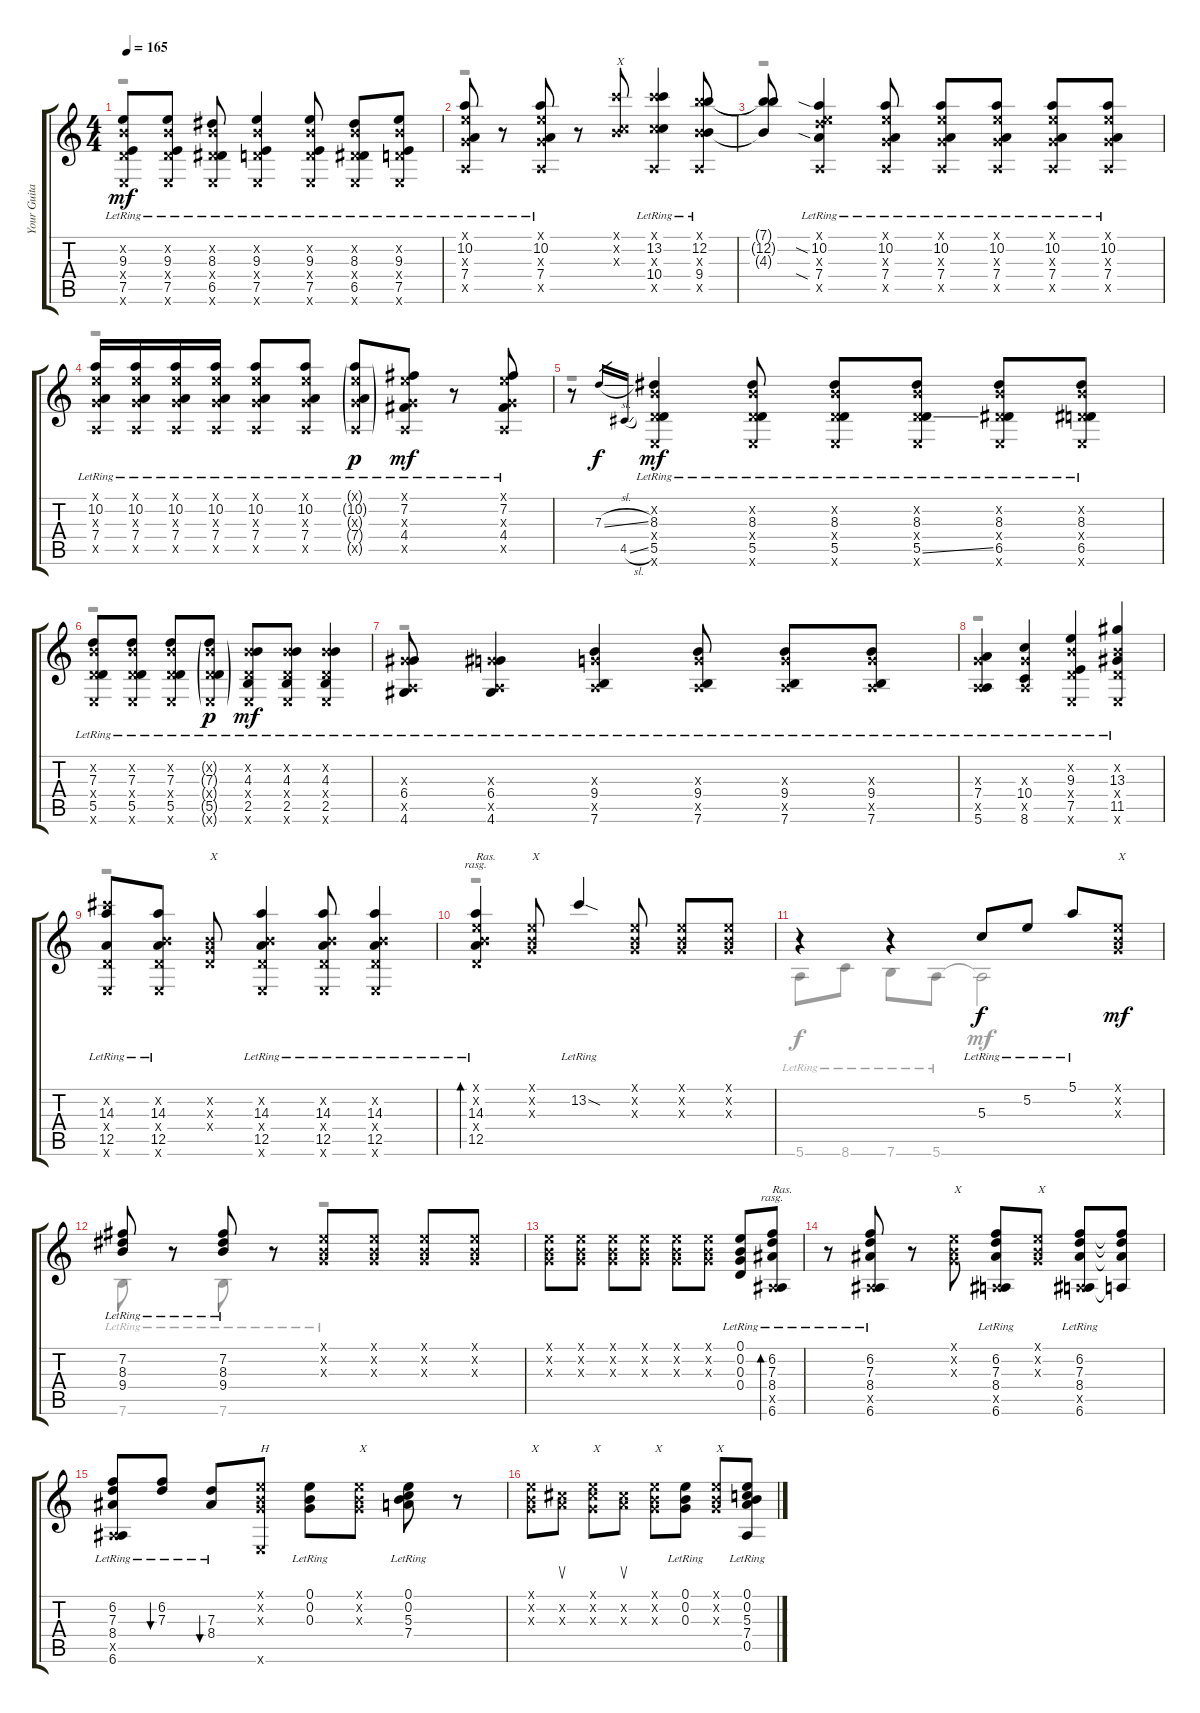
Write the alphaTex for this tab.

\track ("Your Guitar" "Your Guita") {instrument acousticguitarsteel}
\staff {score tabs}
\tuning (E4 B3 G3 D3 A2 E2) {hide}
\voice
\ts (4 4)
\tempo 165
\clef g2
\ks c
(0.2{x} 9.3{lr} 0.4{x} 7.5{lr} 0.6{x}).8{dy mf} (0.2{x} 9.3{lr} 0.4{x} 7.5{lr} 0.6{x}).8 (0.2{x} 8.3{lr} 0.4{x} 6.5{lr} 0.6{x}).8 (0.2{x} 9.3{lr} 0.4{x} 7.5{lr} 0.6{x}).4 (0.2{x} 9.3{lr} 0.4{x} 7.5{lr} 0.6{x}).8 (0.2{x} 8.3{lr} 0.4{x} 6.5{lr} 0.6{x}).8 (0.2{x} 9.3{lr} 0.4{x} 7.5{lr} 0.6{x}).8 |
(0.1{x} 10.2{lr} 0.3{x} 7.4{lr} 0.5{x}).8 r.8 (0.1{x} 10.2{lr} 0.3{x} 7.4{lr} 0.5{x}).8 r.8 (8.1{x} 0.2{x} 5.3{x}).8{txt "X"} (8.1{x} 13.2{lr} 5.3{x} 10.4{lr} 0.5{x}).4 (7.1{x} 12.2{lr} 4.3{x} 9.4{lr} 0.5{x}).8 |
(7.1{t} 12.2{t} 4.3{t}).8 (0.1{x} 10.2{sia lr} 7.3{x} 7.4{sia lr} 0.5{x}).4 (0.1{x} 10.2{lr} 0.3{x} 7.4{lr} 0.5{x}).8 (0.1{x} 10.2{lr} 0.3{x} 7.4{lr} 0.5{x}).8 (0.1{x} 10.2{lr} 0.3{x} 7.4{lr} 0.5{x}).8 (0.1{x} 10.2{lr} 0.3{x} 7.4{lr} 0.5{x}).8 (0.1{x} 10.2{lr} 0.3{x} 7.4{lr} 0.5{x}).8 |
(0.1{x} 10.2{lr} 0.3{x} 7.4{lr} 0.5{x}).16 (0.1{x} 10.2{lr} 0.3{x} 7.4{lr} 0.5{x}).16 (0.1{x} 10.2{lr} 0.3{x} 7.4{lr} 0.5{x}).16 (0.1{x} 10.2{lr} 0.3{x} 7.4{lr} 0.5{x}).16 (0.1{x} 10.2{lr} 0.3{x} 7.4{lr} 0.5{x}).8 (0.1{x} 10.2{lr} 0.3{x} 7.4{lr} 0.5{x}).8 (0.1{g x} 10.2{g lr} 0.3{g x} 7.4{g lr} 0.5{g x}).8{dy p} (0.1{x} 7.2{lr} 0.3{x} 4.4{lr} 0.5{x}).8{dy mf} r.8 (0.1{x} 7.2{lr} 0.3{x} 4.4{lr} 0.5{x}).8 |
r.8 7.3{sl}.16{gr dy f} 4.5{sl}.16{gr} (0.2{x} 8.3{lr} 0.4{x} 5.5{lr} 0.6{x}).4{dy mf} (0.2{x} 8.3{lr} 0.4{x} 5.5{lr} 0.6{x}).8 (0.2{x} 8.3{lr} 0.4{x} 5.5{lr} 0.6{x}).8 (0.2{x} 8.3{lr} 0.4{x} 5.5{ss lr} 0.6{x}).8 (0.2{x} 8.3{lr} 0.4{x} 6.5{lr} 0.6{x}).8 (0.2{x} 8.3{lr} 0.4{x} 6.5{lr} 0.6{x}).8 |
(0.2{x} 7.3{lr} 0.4{x} 5.5{lr} 0.6{x}).8 (0.2{x} 7.3{lr} 0.4{x} 5.5{lr} 0.6{x}).8 (0.2{x} 7.3{lr} 0.4{x} 5.5{lr} 0.6{x}).8 (0.2{g x} 7.3{g lr} 0.4{g x} 5.5{g lr} 0.6{g x}).8{dy p} (0.2{x} 4.3{lr} 0.4{x} 2.5{lr} 0.6{x}).8{dy mf} (0.2{x} 4.3{lr} 0.4{x} 2.5{lr} 0.6{x}).8 (0.2{x} 4.3{lr} 0.4{x} 2.5{lr} 0.6{x}).4 |
(0.3{x} 6.4{lr} 0.5{x} 4.6{lr}).8 (0.3{x} 6.4{lr} 0.5{x} 4.6{lr}).4 (0.3{x} 9.4{lr} 0.5{x} 7.6{lr}).4 (0.3{x} 9.4{lr} 0.5{x} 7.6{lr}).8 (0.3{x} 9.4{lr} 0.5{x} 7.6{lr}).8 (0.3{x} 9.4{lr} 0.5{x} 7.6{lr}).8 |
(0.3{x} 7.4{lr} 0.5{x} 5.6{lr}).4 (0.3{x} 10.4{lr} 0.5{x} 8.6{lr}).4 (0.2{x} 9.3{lr} 0.4{x} 7.5{lr} 0.6{x}).4 (0.2{x} 13.3{lr} 0.4{x} 11.5{lr} 0.6{x}).4 |
(14.2{x} 14.3{lr} 0.4{x} 12.5{lr} 0.6{x}).8 (0.2{x} 14.3{lr} 0.4{x} 12.5{lr} 0.6{x}).8 (0.2{x} 0.3{x} 0.4{x}).8{txt "X"} (0.2{x} 14.3{lr} 0.4{x} 12.5{lr} 0.6{x}).4 (0.2{x} 14.3{lr} 0.4{x} 12.5{lr} 0.6{x}).8 (0.2{x} 14.3{lr} 0.4{x} 12.5{lr} 0.6{x}).4 |
(0.1{x} 0.2{x} 14.3{lr} 0.4{x} 12.5{lr}).4{bd 480 rasg ii txt "Ras."} (0.1{x} 0.2{x} 0.3{x}).8{txt "X"} 13.2{sod lr}.4 (0.1{x} 0.2{x} 0.3{x}).8 (0.1{x} 0.2{x} 0.3{x}).8 (0.1{x} 0.2{x} 0.3{x}).8 |
r.4 r.4 5.3{lr}.8{dy f} 5.2{lr}.8 5.1{lr}.8 (0.1{x} 0.2{x} 0.3{x}).8{txt "X" dy mf} |
(7.2{lr} 8.3{lr} 9.4{lr}).8 r.8 (7.2{lr} 8.3{lr} 9.4{lr}).8 r.8 (0.1{x} 0.2{x} 0.3{x}).8 (0.1{x} 0.2{x} 0.3{x}).8 (0.1{x} 0.2{x} 0.3{x}).8 (0.1{x} 0.2{x} 0.3{x}).8 |
(0.1{x} 0.2{x} 0.3{x}).8 (0.1{x} 0.2{x} 0.3{x}).8 (0.1{x} 0.2{x} 0.3{x}).8 (0.1{x} 0.2{x} 0.3{x}).8 (0.1{x} 0.2{x} 0.3{x}).8 (0.1{x} 0.2{x} 0.3{x}).8 (0.1{lr} 0.2{lr} 0.3{lr} 0.4{lr}).8 (6.2{lr} 7.3{lr} 8.4{lr} 0.5{x} 6.6{lr}).8{bd 480 rasg ii txt "Ras."} |
r.8 (6.2{lr} 7.3{lr} 8.4{lr} 0.5{x} 6.6{lr}).8 r.8 (0.1{x} 0.2{x} 0.3{x}).8{txt "X"} (6.2{lr} 7.3{lr} 8.4{lr} 0.5{x} 6.6{lr}).8 (0.1{x} 0.2{x} 0.3{x}).8{txt "X"} (6.2{lr} 7.3{lr} 8.4{lr} 0.5{x} 6.6{lr}).8 (6.2{t} 7.3{t} 8.4{t} 0.5{t}).8 |
(6.2{lr} 7.3{lr} 8.4{lr} 1.5{x} 6.6{lr}).8 (6.2{lr} 7.3{lr}).8{bu 480} (7.3{lr} 8.4{lr}).8{bu 480} (0.1{x} 0.2{x} 0.3{x} 0.6{x}).8{txt "H"} (0.1{lr} 0.2{lr} 0.3{lr}).8 (0.1{x} 0.2{x} 0.3{x}).8{txt "X"} (0.1{lr} 0.2{lr} 5.3{lr} 7.4{lr}).8 r.8 |
(0.1{x} 0.2{x} 0.3{x}).8{txt "X"} (2.2{x} 2.3{x}).8{su} (0.1{x} 2.2{x} 0.3{x}).8{txt "X"} (2.2{x} 2.3{x}).8{su} (0.1{x} 0.2{x} 0.3{x}).8{txt "X"} (0.1{lr} 0.2{lr} 0.3{lr}).8 (0.1{x} 0.2{x} 0.3{x}).8{txt "X"} (0.1{lr} 0.2{lr} 5.3{lr} 7.4{lr} 0.5{lr}).8
\voice
\clef g2
\ottava regular
\simile none
\ks c
r.1{dy f} |
r.1 |
r.1 |
r.1 |
r.1 |
r.1 |
r.1 |
r.1 |
r.1 |
r.1 |
5.6{lr}.8 8.6{lr}.8 7.6{lr}.8 5.6{lr}.8 5.6{t}.2{dy mf} |
7.6{lr}.8 r.8 7.6{lr}.8 r.8 r.2 |
|
|
|
